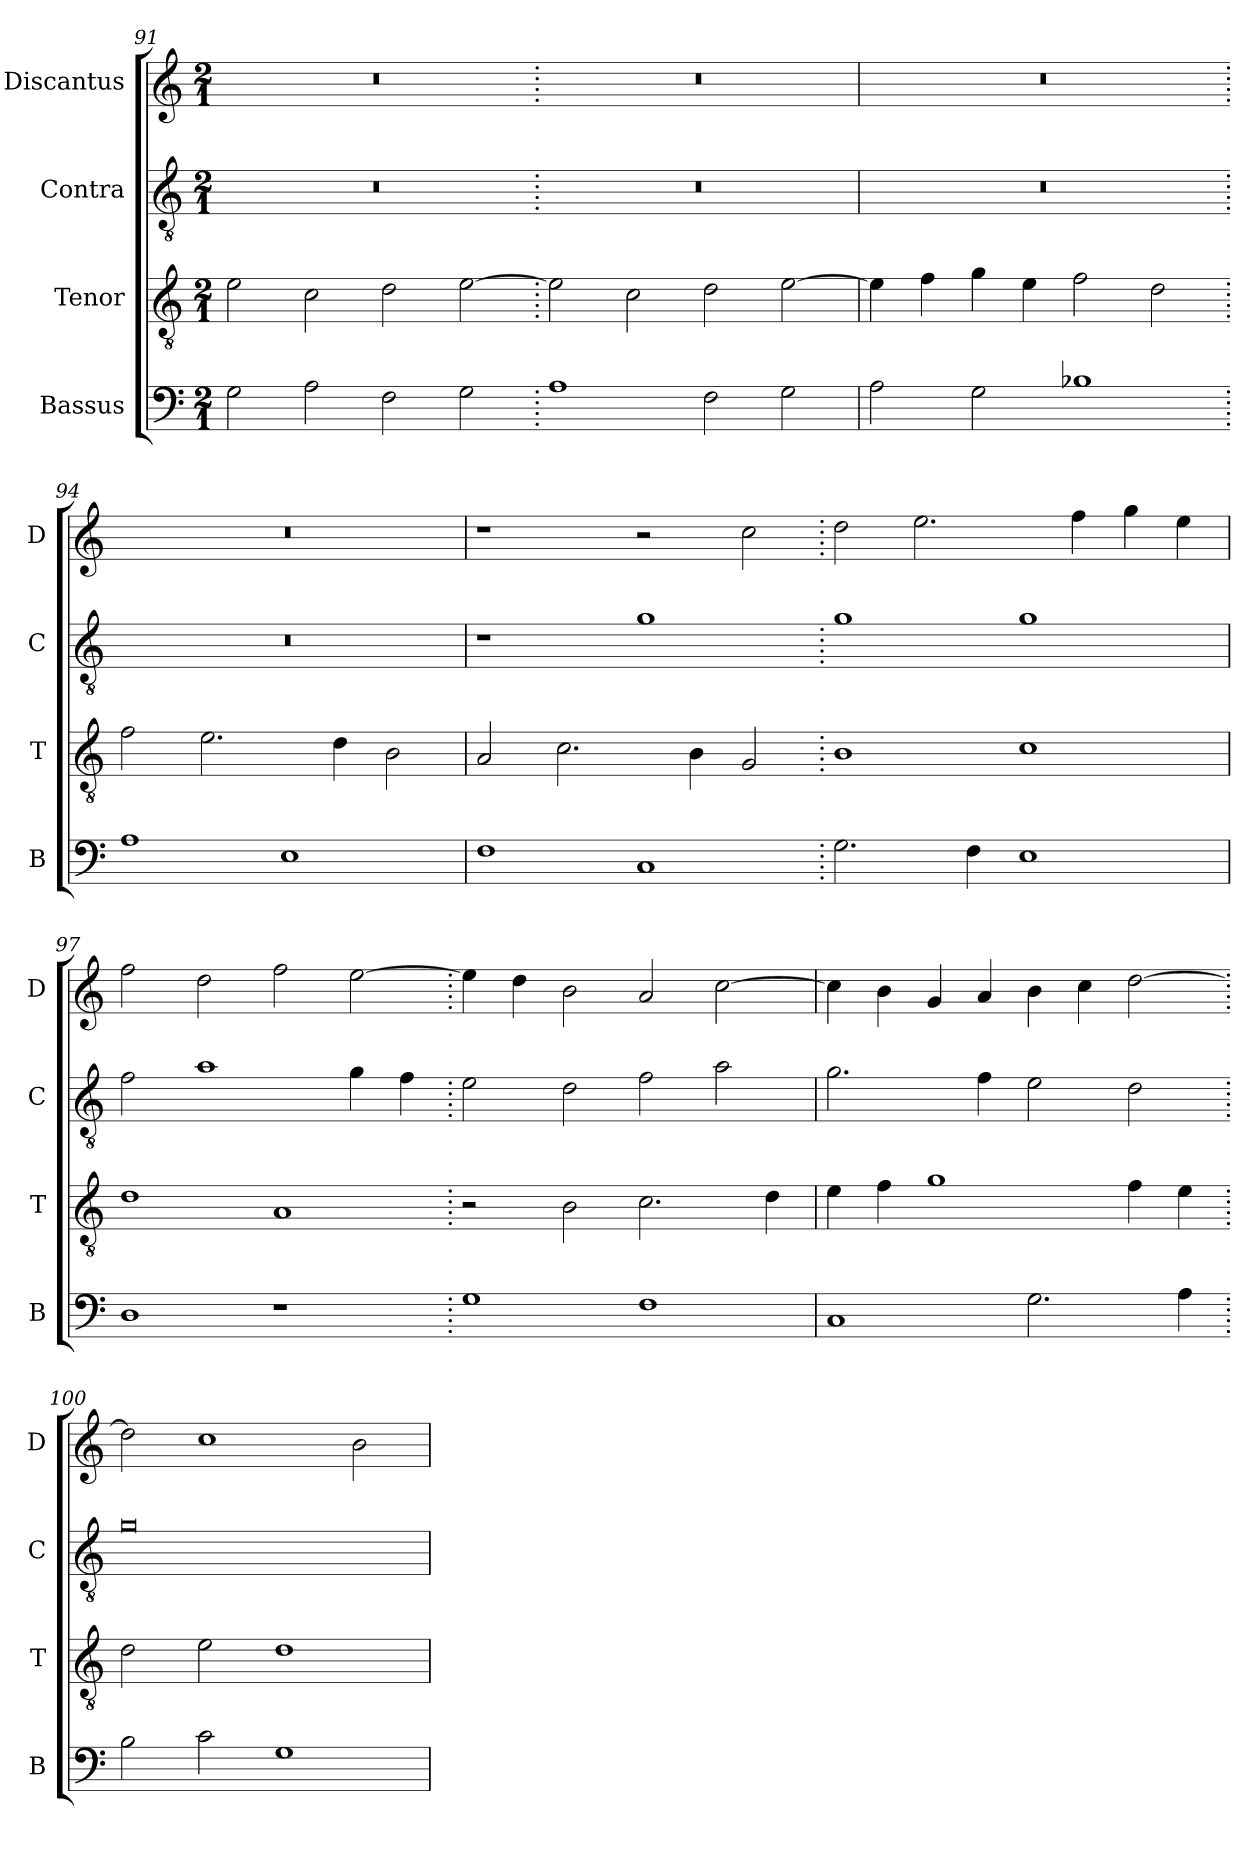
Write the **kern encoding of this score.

**kern	**kern	**kern	**kern
*part4	*part3	*part2	*part1
*staff4	*staff3	*staff2	*staff1
*I"Bassus	*I"Tenor	*I"Contra	*I"Discantus
*I'B	*I'T	*I'C	*I'D
*clefF4	*clefGv2	*clefGv2	*clefG2
*k[]	*k[]	*k[]	*k[]
*M2/1	*M2/1	*M2/1	*M2/1
=91	=91	=91	=91
2G\	2e\	0r	0r
2A\	2c\	.	.
2F\	2d\	.	.
2G\	[2e\	.	.
=92.	=92.	=92.	=92.
1A	2e\]	0r	0r
.	2c\	.	.
2F\	2d\	.	.
2G\	[2e\	.	.
=93	=93	=93	=93
2A\	4e\]	0r	0r
.	4f\	.	.
2G\	4g\	.	.
.	4e\	.	.
1B-X	2f\	.	.
.	2d\	.	.
=94.	=94.	=94.	=94.
1A	2f\	0r	0r
.	2.e\	.	.
1E	.	.	.
.	4d\	.	.
.	2B\	.	.
=95	=95	=95	=95
1F	2A/	1r	1r
.	2.c\	.	.
1C	.	1g	2r
.	4B\	.	.
.	2G/	.	2cc\
=96.	=96.	=96.	=96.
2.G\	1B	1g	2dd\
.	.	.	2.ee\
4F\	.	.	.
1E	1c	1g	.
.	.	.	4ff\
.	.	.	4gg\
.	.	.	4ee\
=97	=97	=97	=97
1D	1d	2f\	2ff\
.	.	1a	2dd\
1r	1A	.	2ff\
.	.	4g\	[2ee\
.	.	4f\	.
=98.	=98.	=98.	=98.
1G	2r	2e\	4ee\]
.	.	.	4dd\
.	2B\	2d\	2b\
1F	2.c\	2f\	2a/
.	.	2a\	[2cc\
.	4d\	.	.
=99	=99	=99	=99
1C	4e\	2.g\	4cc\]
.	4f\	.	4b\
.	1g	.	4g/
.	.	4f\	4a/
2.G\	.	2e\	4b\
.	.	.	4cc\
.	4f\	2d\	[2dd\
4A\	4e\	.	.
=100.	=100.	=100.	=100.
2B\	2d\	0g	2dd\]
2c\	2e\	.	1cc
1G	1d	.	.
.	.	.	2b\
=	=	=	=
*-	*-	*-	*-
